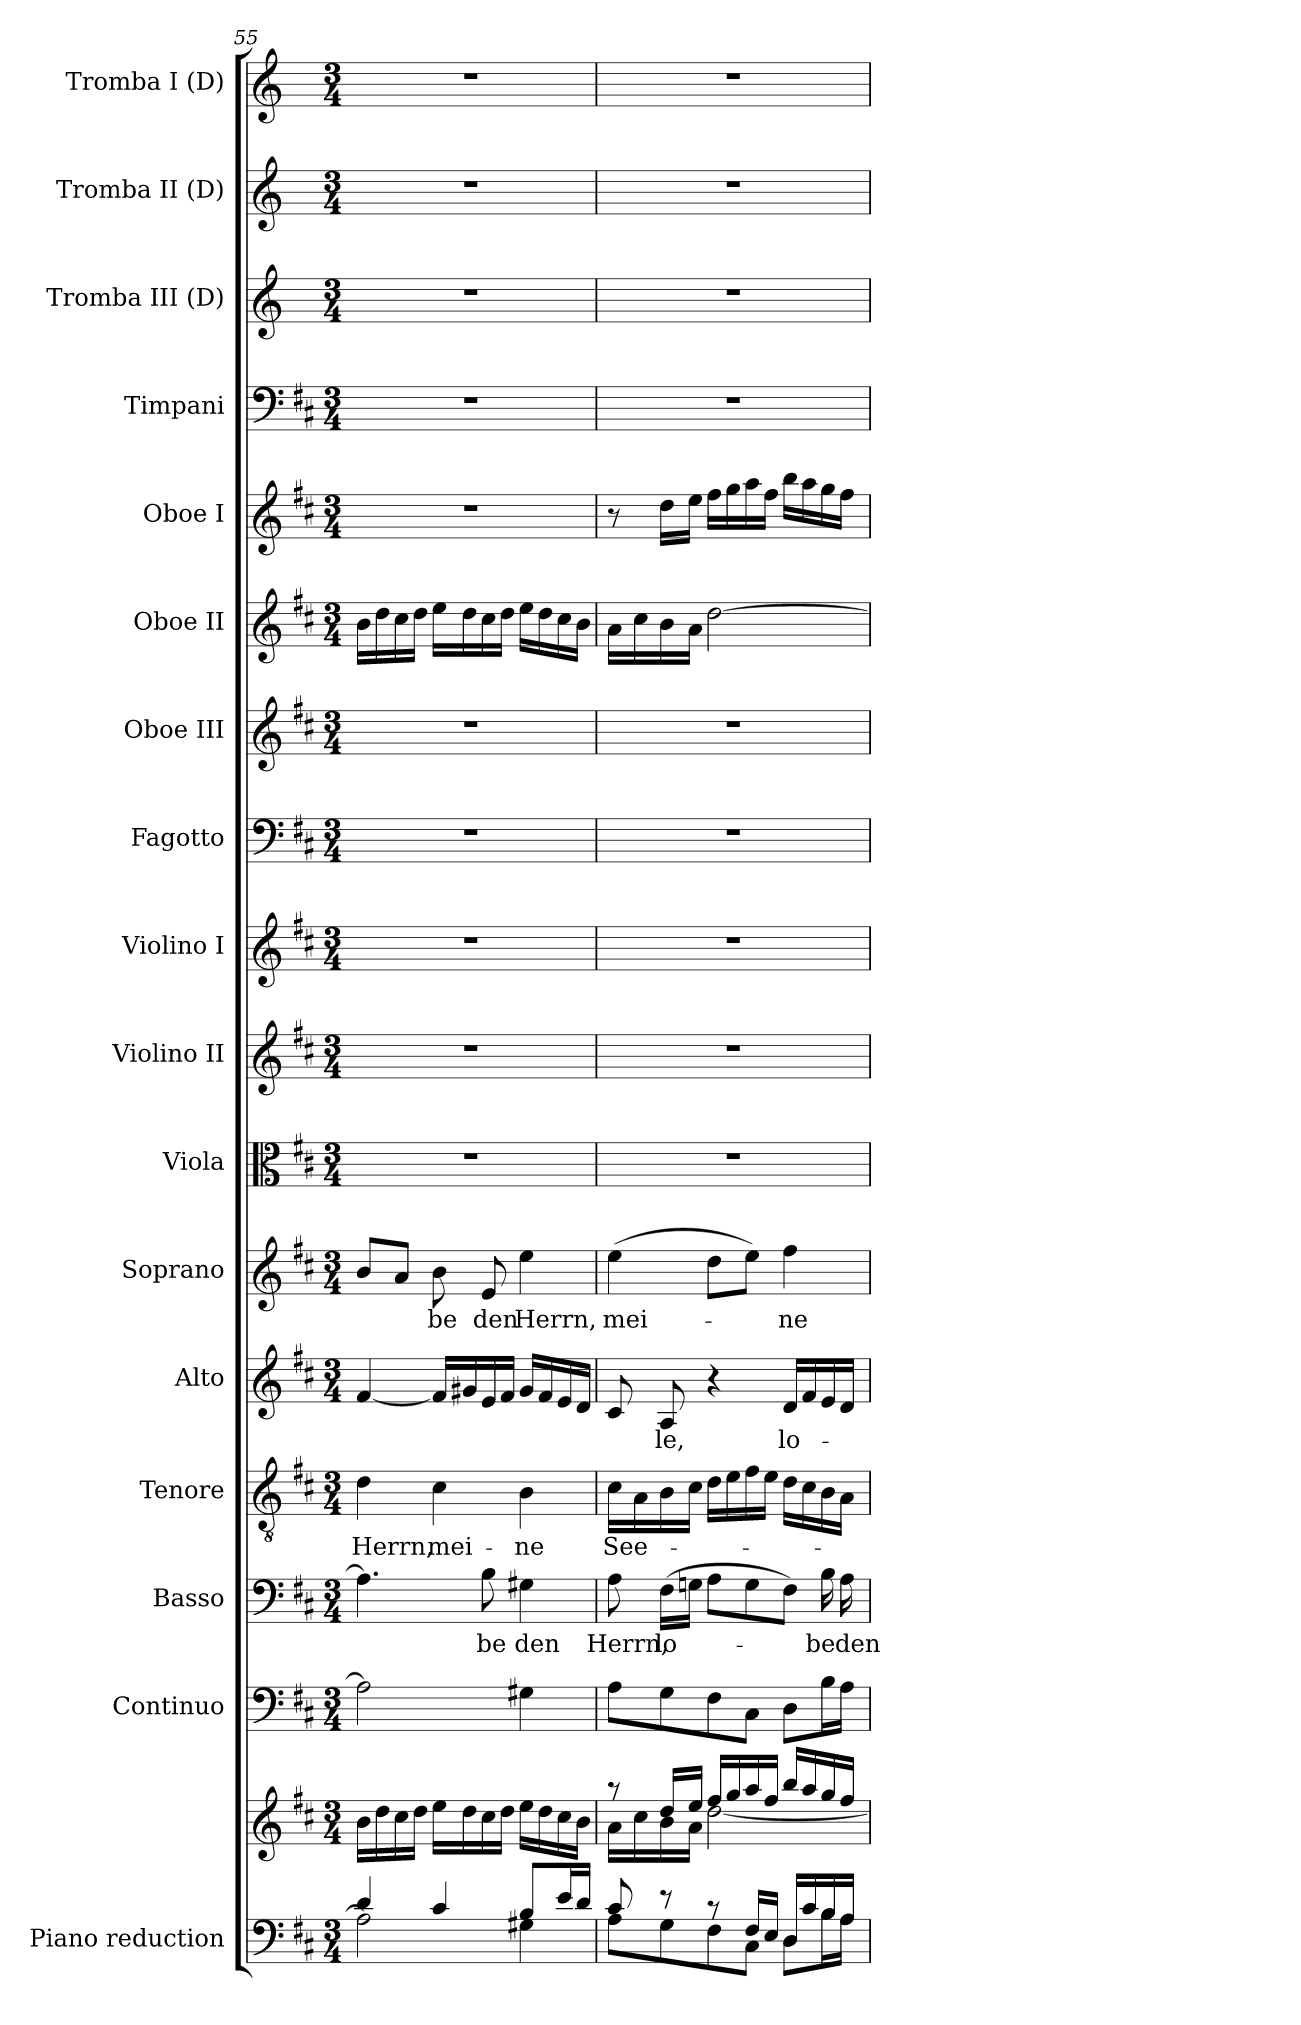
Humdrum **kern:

**kern	**kern	**kern	**kern	**text	**kern	**text	**kern	**text	**kern	**text	**kern	**kern	**kern	**kern	**kern	**kern	**kern	**kern	**kern	**kern	**kern
*part17	*part17	*part16	*part15	*part15	*part14	*part14	*part13	*part13	*part12	*part12	*part11	*part10	*part9	*part8	*part7	*part6	*part5	*part4	*part3	*part2	*part1
*staff18	*staff17	*staff16	*staff15	*staff15	*staff14	*staff14	*staff13	*staff13	*staff12	*staff12	*staff11	*staff10	*staff9	*staff8	*staff7	*staff6	*staff5	*staff4	*staff3	*staff2	*staff1
*I"Piano reduction	*	*I"Continuo	*I"Basso	*	*I"Tenore	*	*I"Alto	*	*I"Soprano	*	*I"Viola	*I"Violino II	*I"Violino I	*I"Fagotto	*I"Oboe III	*I"Oboe II	*I"Oboe I	*I"Timpani	*I"Tromba III (D)	*I"Tromba II (D)	*I"Tromba I (D)
*I'Pno	*	*	*	*	*	*	*	*	*	*	*	*	*	*	*I'Ob	*I'Ob	*I'Ob	*I'Timp	*	*	*
*clefF4	*clefG2	*clefF4	*clefF4	*	*clefGv2	*	*clefG2	*	*clefG2	*	*clefC3	*clefG2	*clefG2	*clefF4	*clefG2	*clefG2	*clefG2	*clefF4	*clefG2	*clefG2	*clefG2
*	*	*	*	*	*	*	*	*	*	*	*	*	*	*	*	*	*	*	*ITrd-1c-2	*ITrd-1c-2	*ITrd-1c-2
*k[f#c#]	*k[f#c#]	*k[f#c#]	*k[f#c#]	*	*k[f#c#]	*	*k[f#c#]	*	*k[f#c#]	*	*k[f#c#]	*k[f#c#]	*k[f#c#]	*k[f#c#]	*k[f#c#]	*k[f#c#]	*k[f#c#]	*k[f#c#]	*k[f#c#]	*k[f#c#]	*k[f#c#]
*M3/4	*M3/4	*M3/4	*M3/4	*	*M3/4	*	*M3/4	*	*M3/4	*	*M3/4	*M3/4	*M3/4	*M3/4	*M3/4	*M3/4	*M3/4	*M3/4	*M3/4	*M3/4	*M3/4
=55	=55	=55	=55	=55	=55	=55	=55	=55	=55	=55	=55	=55	=55	=55	=55	=55	=55	=55	=55	=55	=55
*^	*	*	*	*	*	*	*	*	*	*	*	*	*	*	*	*	*	*	*	*	*
!	!	!	!	!	!	!	!LO:LY:b	!	!	!	!	!	!	!	!	!	!	!	!	!	!	!
4d/	2A\]	16b\LL	2A\]	4.A\]	.	4d\	Herrn,	[4f#/	.	8b/L	.	2.r	2.r	2.r	2.r	2.r	16b\LL	2.r	2.r	2.r	2.r	2.r
.	.	16dd\	.	.	.	.	.	.	.	.	.	.	.	.	.	.	16dd\	.	.	.	.	.
.	.	16cc#\	.	.	.	.	.	.	.	8a/J	.	.	.	.	.	.	16cc#\	.	.	.	.	.
.	.	16dd\JJ	.	.	.	.	.	.	.	.	.	.	.	.	.	.	16dd\JJ	.	.	.	.	.
!	!	!	!	!	!	!	!LO:LY:b	!	!	!	!LO:LY:b	!	!	!	!	!	!	!	!	!	!	!
4c#/	.	16ee\LL	.	.	.	4c#\	mei-	16f#/LL]	.	8b\	-be	.	.	.	.	.	16ee\LL	.	.	.	.	.
.	.	16dd\	.	.	.	.	.	16g#X/	.	.	.	.	.	.	.	.	16dd\	.	.	.	.	.
!	!	!	!	!	!LO:LY:b	!	!	!	!	!	!LO:LY:b	!	!	!	!	!	!	!	!	!	!	!
.	.	16cc#\	.	8B\	be	.	.	16e/	.	8e/	den	.	.	.	.	.	16cc#\	.	.	.	.	.
.	.	16dd\JJ	.	.	.	.	.	16f#/JJ	.	.	.	.	.	.	.	.	16dd\JJ	.	.	.	.	.
!	!	!	!	!	!LO:LY:b	!	!LO:LY:b	!	!	!	!LO:LY:b	!	!	!	!	!	!	!	!	!	!	!
8B/L	4G#X\	16ee\LL	4G#X\	4G#X\	den	4B\	ne	16g#/LL	.	4ee\	Herrn,	.	.	.	.	.	16ee\LL	.	.	.	.	.
.	.	16dd\	.	.	.	.	.	16f#/	.	.	.	.	.	.	.	.	16dd\	.	.	.	.	.
16e/L	.	16cc#\	.	.	.	.	.	16e/	.	.	.	.	.	.	.	.	16cc#\	.	.	.	.	.
16d/JJ	.	16b\JJ	.	.	.	.	.	16d/JJ	.	.	.	.	.	.	.	.	16b\JJ	.	.	.	.	.
=56	=56	=56	=56	=56	=56	=56	=56	=56	=56	=56	=56	=56	=56	=56	=56	=56	=56	=56	=56	=56	=56	=56
*	*	*^	*	*	*	*	*	*	*	*	*	*	*	*	*	*	*	*	*	*	*	*
!	!	!	!	!	!	!LO:LY:b	!	!LO:LY:b	!	!	!	!LO:LY:b	!	!	!	!	!	!	!	!	!	!	!
8c#/	8A\L	8r	16a\LL	8A\L	8A\	Herrn,	16c#\LL	See-	8c#/	.	(4ee\	mei-	2.r	2.r	2.r	2.r	2.r	16a\LL	8r	2.r	2.r	2.r	2.r
.	.	.	16cc#\	.	.	.	16A\	.	.	.	.	.	.	.	.	.	.	16cc#\	.	.	.	.	.
!	!	!	!	!	!	!LO:LY:b	!	!	!	!LO:LY:b	!	!	!	!	!	!	!	!	!	!	!	!	!
8r	8G\	16dd/LL	16b\	8G\	(16F#\LL	lo-	16B\	.	8A/	le,	.	.	.	.	.	.	.	16b\	16dd\LL	.	.	.	.
.	.	16ee/JJ	16a\JJ	.	16Gn\JJ	.	16c#\JJ	.	.	.	.	.	.	.	.	.	.	16a\JJ	16ee\JJ	.	.	.	.
8r	8F#\	16ff#/LL	[2dd\	8F#\	8A\L	.	16d\LL	.	4r	.	8dd\L	.	.	.	.	.	.	[2dd\	16ff#\LL	.	.	.	.
.	.	16gg/	.	.	.	.	16e\	.	.	.	.	.	.	.	.	.	.	.	16gg\	.	.	.	.
16F#/LL	8C#\J	16aa/	.	8C#\J	8G\	.	16f#\	.	.	.	8ee\J)	.	.	.	.	.	.	.	16aa\	.	.	.	.
16E/JJ	.	16ff#/JJ	.	.	.	.	16e\JJ	.	.	.	.	.	.	.	.	.	.	.	16ff#\JJ	.	.	.	.
!	!	!	!	!	!	!	!	!	!	!LO:LY:b	!	!LO:LY:b	!	!	!	!	!	!	!	!	!	!	!
16D/LL	8D\L	16bb/LL	.	8D\L	8F#\J)	.	16d\LL	.	16d/LL	lo-	4ff#\	-ne	.	.	.	.	.	.	16bb\LL	.	.	.	.
16c#/	.	16aa/	.	.	.	.	16c#\	.	16f#/	.	.	.	.	.	.	.	.	.	16aa\	.	.	.	.
!	!	!	!	!	!	!LO:LY:b	!	!	!	!	!	!	!	!	!	!	!	!	!	!	!	!	!
16B/	16B\L	16gg/	.	16B\L	16B\	-be	16B\	.	16e/	.	.	.	.	.	.	.	.	.	16gg\	.	.	.	.
!	!	!	!	!	!	!LO:LY:b	!	!	!	!	!	!	!	!	!	!	!	!	!	!	!	!	!
16A/JJ	16A\JJ	16ff#/JJ	.	16A\JJ	16A\	den	16A\JJ	.	16d/JJ	.	.	.	.	.	.	.	.	.	16ff#\JJ	.	.	.	.
*v	*v	*	*	*	*	*	*	*	*	*	*	*	*	*	*	*	*	*	*	*	*	*	*
*	*v	*v	*	*	*	*	*	*	*	*	*	*	*	*	*	*	*	*	*	*	*	*
=	=	=	=	=	=	=	=	=	=	=	=	=	=	=	=	=	=	=	=	=	=
*-	*-	*-	*-	*-	*-	*-	*-	*-	*-	*-	*-	*-	*-	*-	*-	*-	*-	*-	*-	*-	*-
